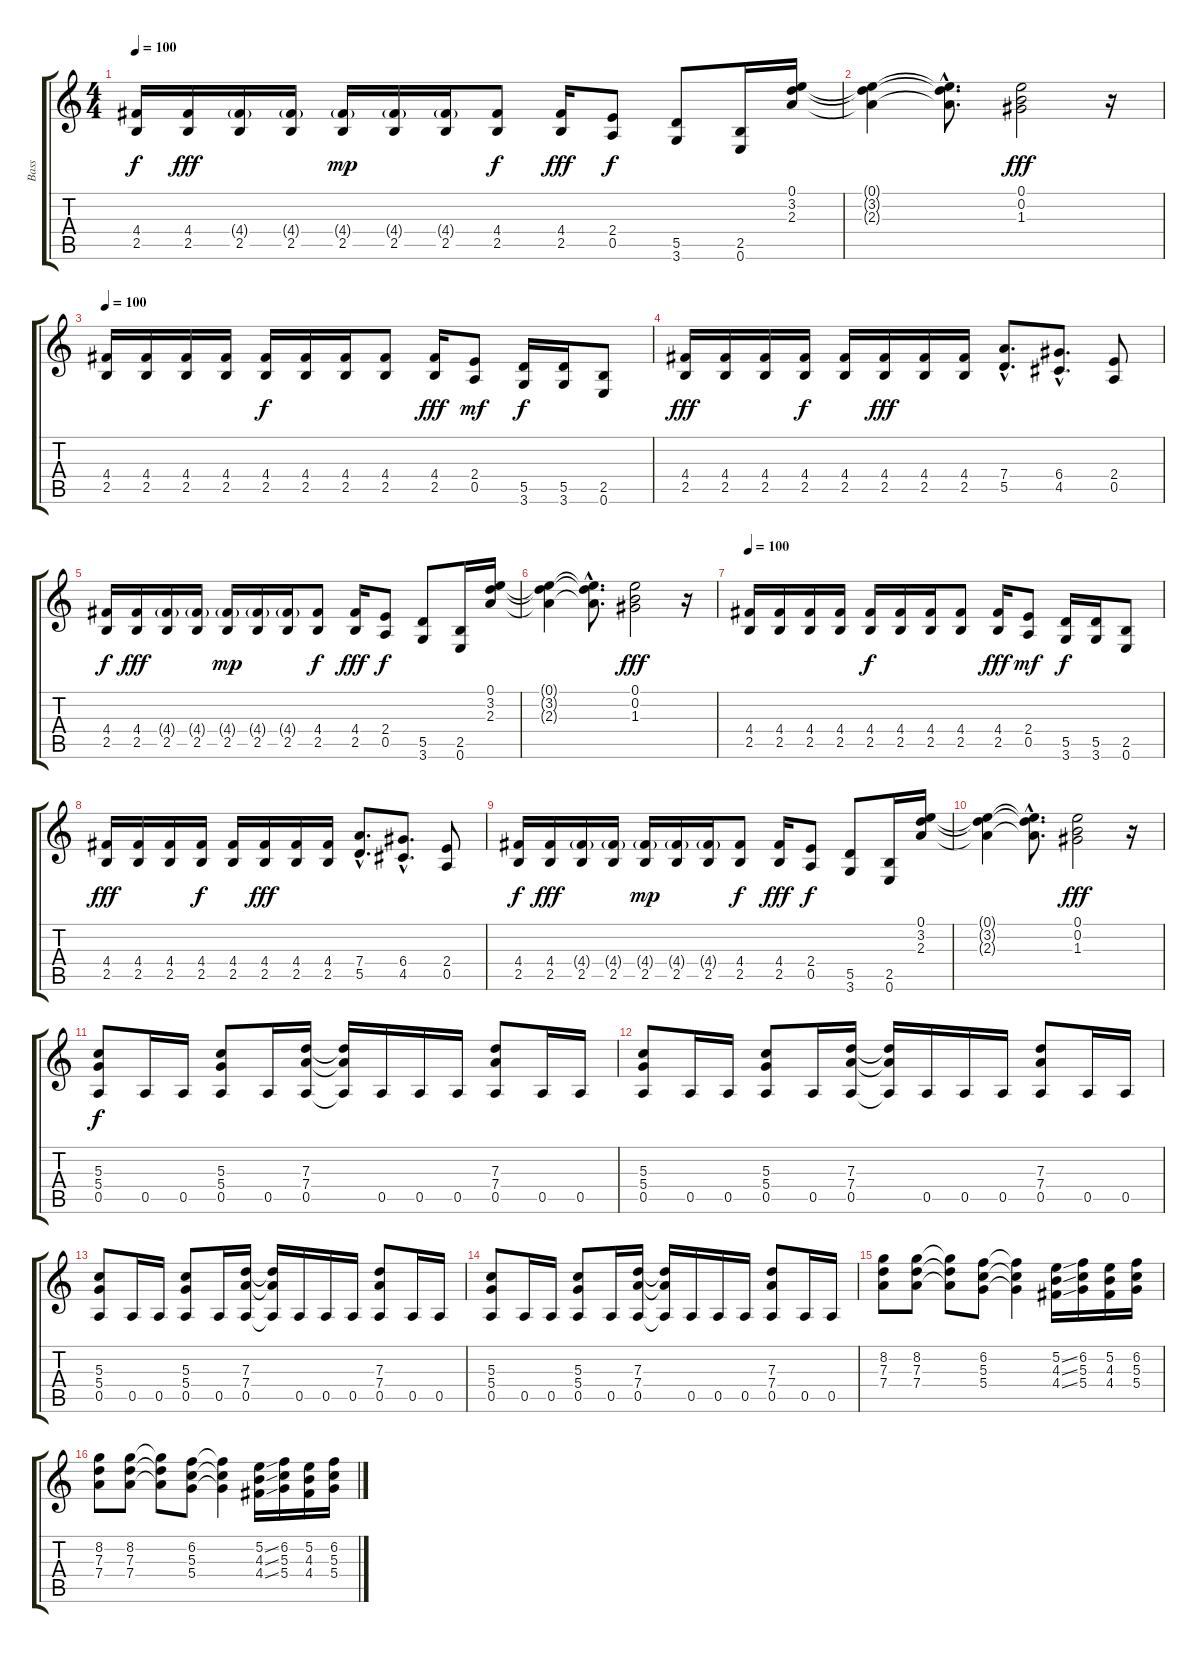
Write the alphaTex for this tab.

\track ("Bass" "Bass") {instrument distortionguitar}
\staff {score tabs}
\tuning (E4 B3 G3 D3 A2 E2) {hide}
\ts (4 4)
\tempo 100
\clef g2
\ks c
(4.4 2.5).16{dy f} (4.4 2.5).16{dy fff} (4.4{g} 2.5).16 (4.4{g} 2.5).16 (4.4{g} 2.5).16{dy mp} (4.4{g} 2.5).16 (4.4{g} 2.5).16 (4.4 2.5).8{dy f} (4.4 2.5).16{dy fff} (2.4 0.5).8{dy f} (5.5 3.6).8 (2.5 0.6).16 (0.1 3.2 2.3).16 |
(0.1{t} 3.2{t} 2.3{t}).4 (0.1{hac t} 3.2{hac t} 2.3{hac t}).8{d} (0.1 0.2 1.3).2{dy fff} r.16 |
\tempo 100
(4.4 2.5).16 (4.4 2.5).16 (4.4 2.5).16 (4.4 2.5).16 (4.4 2.5).16{dy f} (4.4 2.5).16 (4.4 2.5).16 (4.4 2.5).8 (4.4 2.5).16{dy fff} (2.4 0.5).8{dy mf} (5.5 3.6).16{dy f} (5.5 3.6).16 (2.5 0.6).8 |
(4.4 2.5).16{dy fff} (4.4 2.5).16 (4.4 2.5).16 (4.4 2.5).16{dy f} (4.4 2.5).16 (4.4 2.5).16{dy fff} (4.4 2.5).16 (4.4 2.5).16 (7.4{hac} 5.5{hac}).8{d} (6.4{hac} 4.5{hac}).8{d} (2.4 0.5).8 |
(4.4 2.5).16{dy f} (4.4 2.5).16{dy fff} (4.4{g} 2.5).16 (4.4{g} 2.5).16 (4.4{g} 2.5).16{dy mp} (4.4{g} 2.5).16 (4.4{g} 2.5).16 (4.4 2.5).8{dy f} (4.4 2.5).16{dy fff} (2.4 0.5).8{dy f} (5.5 3.6).8 (2.5 0.6).16 (0.1 3.2 2.3).16 |
(0.1{t} 3.2{t} 2.3{t}).4 (0.1{hac t} 3.2{hac t} 2.3{hac t}).8{d} (0.1 0.2 1.3).2{dy fff} r.16 |
\tempo 100
(4.4 2.5).16 (4.4 2.5).16 (4.4 2.5).16 (4.4 2.5).16 (4.4 2.5).16{dy f} (4.4 2.5).16 (4.4 2.5).16 (4.4 2.5).8 (4.4 2.5).16{dy fff} (2.4 0.5).8{dy mf} (5.5 3.6).16{dy f} (5.5 3.6).16 (2.5 0.6).8 |
(4.4 2.5).16{dy fff} (4.4 2.5).16 (4.4 2.5).16 (4.4 2.5).16{dy f} (4.4 2.5).16 (4.4 2.5).16{dy fff} (4.4 2.5).16 (4.4 2.5).16 (7.4{hac} 5.5{hac}).8{d} (6.4{hac} 4.5{hac}).8{d} (2.4 0.5).8 |
(4.4 2.5).16{dy f} (4.4 2.5).16{dy fff} (4.4{g} 2.5).16 (4.4{g} 2.5).16 (4.4{g} 2.5).16{dy mp} (4.4{g} 2.5).16 (4.4{g} 2.5).16 (4.4 2.5).8{dy f} (4.4 2.5).16{dy fff} (2.4 0.5).8{dy f} (5.5 3.6).8 (2.5 0.6).16 (0.1 3.2 2.3).16 |
(0.1{t} 3.2{t} 2.3{t}).4 (0.1{hac t} 3.2{hac t} 2.3{hac t}).8{d} (0.1 0.2 1.3).2{dy fff} r.16 |
(5.3 5.4 0.5).8{dy f} 0.5.16 0.5.16 (5.3 5.4 0.5).8 0.5.16 (7.3 7.4 0.5).16 (7.3{t} 7.4{t} 0.5{t}).16 0.5.16 0.5.16 0.5.16 (7.3 7.4 0.5).8 0.5.16 0.5.16 |
(5.3 5.4 0.5).8 0.5.16 0.5.16 (5.3 5.4 0.5).8 0.5.16 (7.3 7.4 0.5).16 (7.3{t} 7.4{t} 0.5{t}).16 0.5.16 0.5.16 0.5.16 (7.3 7.4 0.5).8 0.5.16 0.5.16 |
(5.3 5.4 0.5).8 0.5.16 0.5.16 (5.3 5.4 0.5).8 0.5.16 (7.3 7.4 0.5).16 (7.3{t} 7.4{t} 0.5{t}).16 0.5.16 0.5.16 0.5.16 (7.3 7.4 0.5).8 0.5.16 0.5.16 |
(5.3 5.4 0.5).8 0.5.16 0.5.16 (5.3 5.4 0.5).8 0.5.16 (7.3 7.4 0.5).16 (7.3{t} 7.4{t} 0.5{t}).16 0.5.16 0.5.16 0.5.16 (7.3 7.4 0.5).8 0.5.16 0.5.16 |
(8.2 7.3 7.4).8 (8.2 7.3 7.4).8 (8.2{t} 7.3{t} 7.4{t}).8 (6.2 5.3 5.4).8 (6.2{t} 5.3{t} 5.4{t}).4 (5.2{ss} 4.3{ss} 4.4{ss}).16 (6.2 5.3 5.4).16 (5.2 4.3 4.4).16 (6.2 5.3 5.4).16 |
(8.2 7.3 7.4).8 (8.2 7.3 7.4).8 (8.2{t} 7.3{t} 7.4{t}).8 (6.2 5.3 5.4).8 (6.2{t} 5.3{t} 5.4{t}).4 (5.2{ss} 4.3{ss} 4.4{ss}).16 (6.2 5.3 5.4).16 (5.2 4.3 4.4).16 (6.2 5.3 5.4).16
